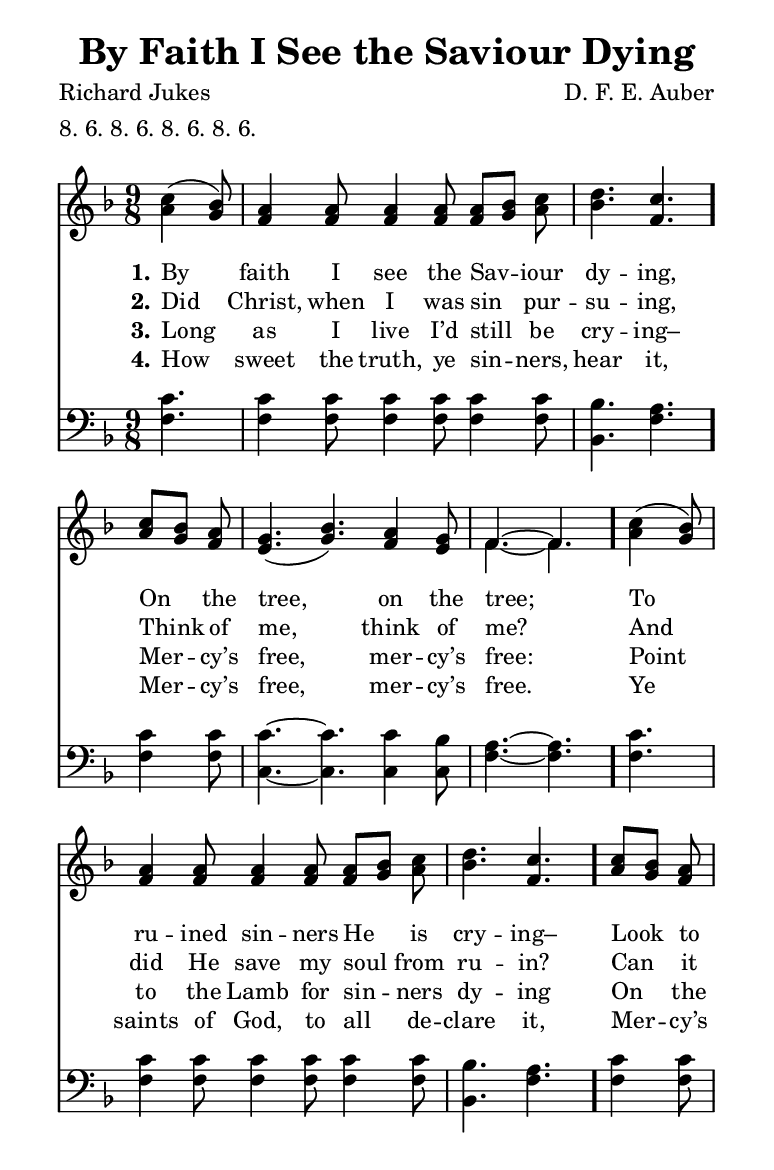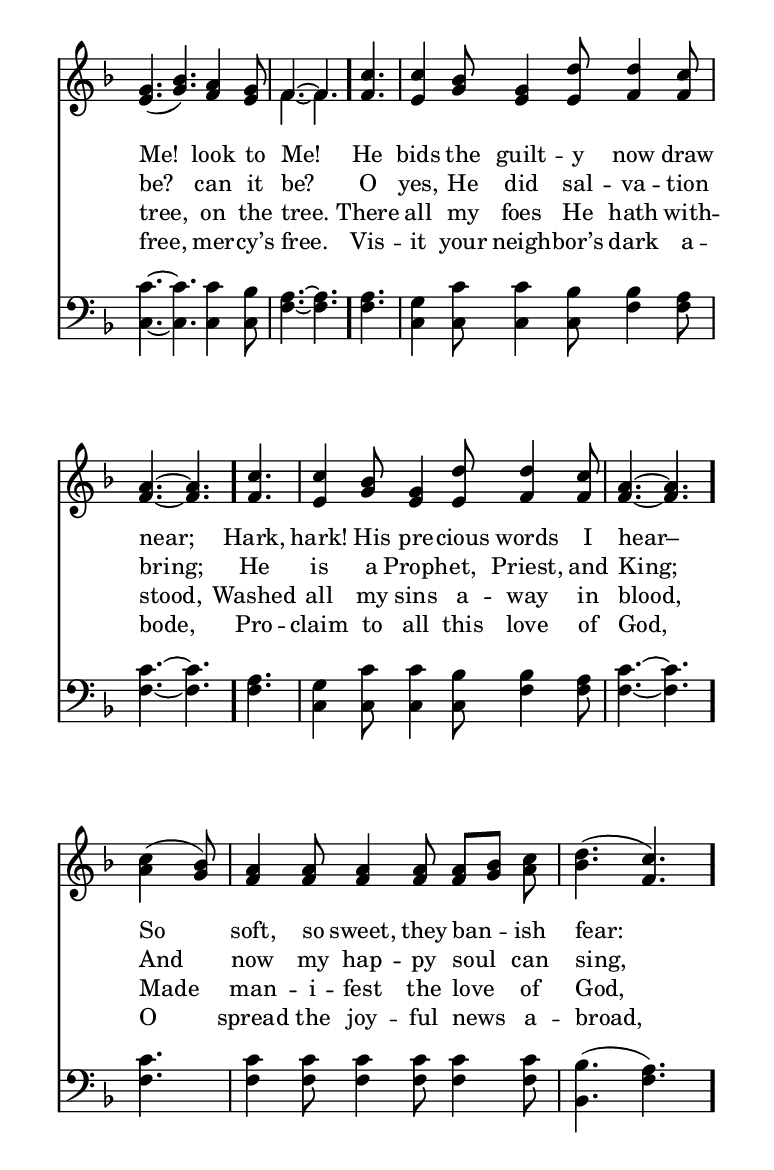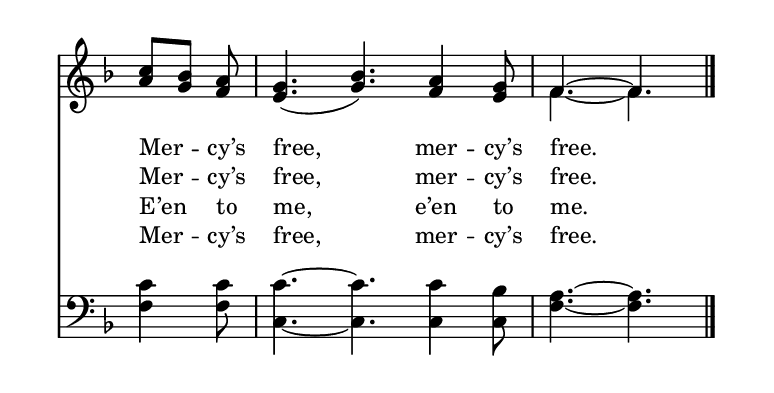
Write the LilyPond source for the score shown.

\include "common/global.ily"
\paper {
  \include "common/paper.ily"
}

\header{
  hymnnumber = "5"
  title = "By Faith I See the Saviour Dying"
  tunename = "Mercy’s Free"
  meter = "8. 6. 8. 6. 8. 6. 8. 6."
  poet = "Richard Jukes"
  composer = "D. F. E. Auber"
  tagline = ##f
}

global = {
  \include "common/overrides.ily"
  \autoBeamOff
  \override Staff.TimeSignature.style = #'numbered \time 9/8
  \once \override Score.MetronomeMark.transparent = ##t
  \tempo 4 = 80
  \key f \major
  \partial 4.
}

patternOne   = { c4( c8) | c4 c8 c4 c8 c8[ c8] c8 | c4. c4. c8[ c8] c8 | c4.( c4.) c4 c8 | c4. ~ c4. }
patternTwo   = { c4. | c4 c8 c4 c8 c4 c8 | c4. ~ c4. c4. | c4 c8 c4 c8 c4 c8 | c4. ~ c4. } % original has unexplained slur
patternThree = { c4. | c4 c8 c4 c8 c4 c8 | c4. c4. c4 c8 | c4. ~ c4. c4 c8 | c4. ~ c4. }
patternFour  = { c4( c8) | c4 c8 c4 c8 c8[ c8] c8 | c4.( c4.) c8[ c8] c8 | c4.( c4.) c4 c8 | c4. ~ c4. }
patternFive  = { c4. | c4 c8 c4 c8 c4 c8 | c4.( c4.) c4 c8 | c4. ~ c4. c4 c8 | c4. ~ c4. }

notesSoprano = {
\global
\relative c' {

    \changePitch \patternOne  { c' bes | a a a a a bes c | d c c bes a | g bes a g | f f } \eogbreak
    \changePitch \patternOne  { c' bes | a a a a a bes c | d c c bes a | g bes a g | f f } \eogbreak
    \changePitch \patternTwo  { c' | c bes g d' d c | a a c | c bes g d' d c | a a } \eogbreak
    \changePitch \patternFour { c bes | a a a a a bes c | d c c bes a | g bes a g | f f } \eogbreak

    \bar "|."

}
}

notesAlto = {
\global
\relative e' {

    \changePitch \patternOne  { a g | f f f f f g a | bes f a g f | e g f e | f f }
    \changePitch \patternOne  { a g | f f f f f g a | bes f a g f | e g f e | f f }
    \changePitch \patternTwo  { f | e g e e f f | f f f | e g e e f f | f f }
    \changePitch \patternFour { a g | f f f f f g a | bes f a g f | e g f e | f f }

}
}

notesTenor = {
\global
\relative a {

    \changePitch \patternThree { c | c c c c c c | bes a c c | c c c bes | a a }
    \changePitch \patternThree { c | c c c c c c | bes a c c | c c c bes | a a }
    \changePitch \patternTwo   { a | g c c bes bes a | c c a | g c c bes bes a | c c }
    \changePitch \patternFive  { c | c c c c c c | bes a c c | c c c bes | a a }

}
}

notesBass = {
\global
\relative a {

    \changePitch \patternThree { f | f f f f f f | bes, f' f f | c c c c | f f }
    \changePitch \patternThree { f | f f f f f f | bes, f' f f | c c c c | f f }
    \changePitch \patternTwo   { f | c c c c f f | f f | f c c c c f f | f f }
    \changePitch \patternFive  { f | f f f f f f | bes, f' f f | c c c c | f f }

}
}

wordsA = \lyricmode {
\set stanza = "1."

    By faith I see the Sav -- iour dy -- ing, \bar "."
    On the tree, on the tree; \bar "."
    To ru -- ined sin -- ners He is cry -- ing– \bar "."
    Look to Me! look to Me! \bar "."
    He bids the guilt -- y now draw near; \bar "."
    Hark, hark! His pre -- cious words I hear– \bar "."
    So soft, so sweet, they ban -- ish fear: \bar "."
    Mer -- cy’s free, mer -- cy’s free. \bar "."

}

wordsB = \lyricmode {
\set stanza = "2."

    Did Christ, when I was sin pur -- su -- ing,
    Think of me, think of me?
    And did He save my soul from ru -- in?
    Can it be? can it be?
    O yes, He did sal -- va -- tion bring;
    He is a Proph -- et, Priest, and King;
    And now my hap -- py soul can sing,
    Mer -- cy’s free, mer -- cy’s free.

}

wordsC = \lyricmode {
\set stanza = "3."

    Long as I live I’d still be cry -- ing–
    Mer -- cy’s free, mer -- cy’s free:
    Point to the Lamb for sin -- ners dy -- ing
    On the tree, on the tree.
    There all my foes He hath with -- stood,
    Washed all my sins a -- way in blood,
    Made man -- i -- fest the love of God,
    E’en to me, e’en to me.

}

wordsD = \lyricmode {
\set stanza = "4."

    How sweet the truth, ye sin -- ners, hear it,
    Mer -- cy’s free, mer -- cy’s free.
    Ye saints of God, to all de -- clare it,
    Mer -- cy’s free, mer -- cy’s free.
    Vis -- it your neigh -- bor’s dark a -- bode,
    Pro -- claim to all this love of God,
    O spread the joy -- ful news a -- broad,
    Mer -- cy’s free, mer -- cy’s free.

}


\score {
  \context ChoirStaff <<
    \context Staff = upper <<
      \set Staff.autoBeaming = ##f
      \set ChoirStaff.systemStartDelimiter = #'SystemStartBar
      \set ChoirStaff.printPartCombineTexts = ##f
      \partcombine #'(2 . 9) \notesSoprano \notesAlto
      \context NullVoice = sopranos { \voiceOne << \notesSoprano >> }
      \context NullVoice = altos { \voiceTwo << \notesAlto >> }
      \context Lyrics = one   \lyricsto sopranos \wordsA
      \context Lyrics = two   \lyricsto sopranos \wordsB
      \context Lyrics = three \lyricsto sopranos \wordsC
      \context Lyrics = four  \lyricsto sopranos \wordsD
    >>
    \context Staff = men <<
      \set Staff.autoBeaming = ##f
      \clef bass
      \set ChoirStaff.printPartCombineTexts = ##f
      \partcombine #'(2 . 9) \notesTenor \notesBass
      \context NullVoice = tenors { \voiceOne << \notesTenor >> }
      \context NullVoice = basses { \voiceTwo << \notesBass >> }
    >>
  >>
  \layout {
    \include "common/layout.ily"
  }
  \midi{
    \include "common/midi.ily"
  }
}

\version "2.19.49"  % necessary for upgrading to future LilyPond versions.

